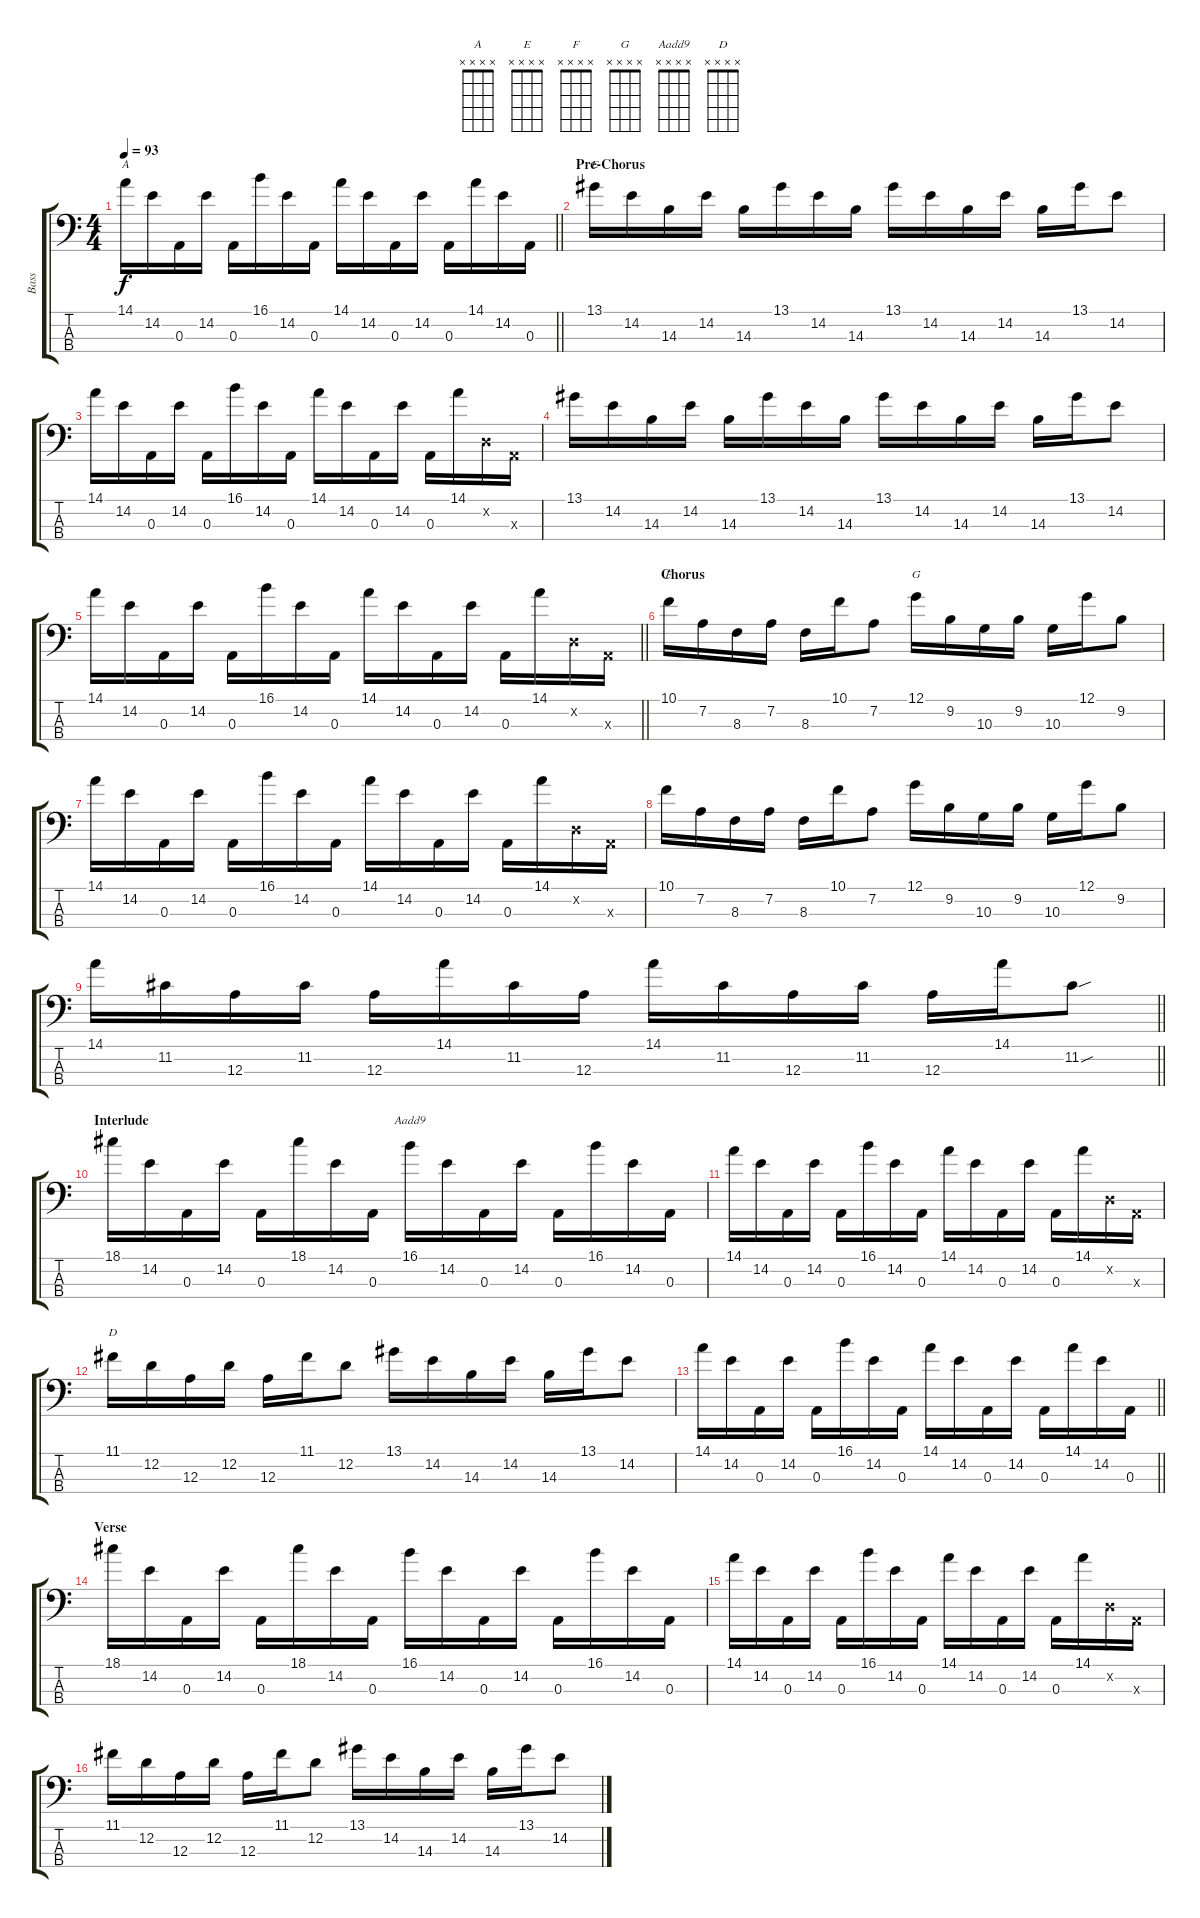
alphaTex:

\track ("Bass" "Bass") {instrument electricbasspick}
\staff {score tabs}
\tuning (G2 D2 A1 E1) {hide}
\chord ("A" x x x x)
\chord ("E" x x x x)
\chord ("F" x x x x)
\chord ("G" x x x x)
\chord ("Aadd9" x x x x)
\chord ("D" x x x x)
\ts (4 4)
\tempo 93
\clef f4
\barLineRight lightlight
\ks c
14.1.16{ch "A" dy f} 14.2.16 0.3.16 14.2.16 0.3.16 16.1.16 14.2.16 0.3.16 14.1.16 14.2.16 0.3.16 14.2.16 0.3.16 14.1.16 14.2.16 0.3.16 |
\section ("" "Pre-Chorus")
13.1.16{ch "E"} 14.2.16 14.3.16 14.2.16 14.3.16 13.1.16 14.2.16 14.3.16 13.1.16 14.2.16 14.3.16 14.2.16 14.3.16 13.1.16 14.2.8 |
14.1.16 14.2.16 0.3.16 14.2.16 0.3.16 16.1.16 14.2.16 0.3.16 14.1.16 14.2.16 0.3.16 14.2.16 0.3.16 14.1.16 0.2{x}.16 0.3{x}.16 |
13.1.16 14.2.16 14.3.16 14.2.16 14.3.16 13.1.16 14.2.16 14.3.16 13.1.16 14.2.16 14.3.16 14.2.16 14.3.16 13.1.16 14.2.8 |
\barLineRight lightlight
14.1.16 14.2.16 0.3.16 14.2.16 0.3.16 16.1.16 14.2.16 0.3.16 14.1.16 14.2.16 0.3.16 14.2.16 0.3.16 14.1.16 0.2{x}.16 0.3{x}.16 |
\section ("" "Chorus")
10.1.16{ch "F"} 7.2.16 8.3.16 7.2.16 8.3.16 10.1.16 7.2.8 12.1.16{ch "G"} 9.2.16 10.3.16 9.2.16 10.3.16 12.1.16 9.2.8 |
14.1.16 14.2.16 0.3.16 14.2.16 0.3.16 16.1.16 14.2.16 0.3.16 14.1.16 14.2.16 0.3.16 14.2.16 0.3.16 14.1.16 0.2{x}.16 0.3{x}.16 |
10.1.16 7.2.16 8.3.16 7.2.16 8.3.16 10.1.16 7.2.8 12.1.16 9.2.16 10.3.16 9.2.16 10.3.16 12.1.16 9.2.8 |
\barLineRight lightlight
14.1.16 11.2.16 12.3.16 11.2.16 12.3.16 14.1.16 11.2.16 12.3.16 14.1.16 11.2.16 12.3.16 11.2.16 12.3.16 14.1.16 11.2{sou}.8 |
\section ("" "Interlude")
18.1.16 14.2.16 0.3.16 14.2.16 0.3.16 18.1.16 14.2.16 0.3.16 16.1.16{ch "Aadd9"} 14.2.16 0.3.16 14.2.16 0.3.16 16.1.16 14.2.16 0.3.16 |
14.1.16 14.2.16 0.3.16 14.2.16 0.3.16 16.1.16 14.2.16 0.3.16 14.1.16 14.2.16 0.3.16 14.2.16 0.3.16 14.1.16 0.2{x}.16 0.3{x}.16 |
11.1.16{ch "D"} 12.2.16 12.3.16 12.2.16 12.3.16 11.1.16 12.2.8 13.1.16 14.2.16 14.3.16 14.2.16 14.3.16 13.1.16 14.2.8 |
\barLineRight lightlight
14.1.16 14.2.16 0.3.16 14.2.16 0.3.16 16.1.16 14.2.16 0.3.16 14.1.16 14.2.16 0.3.16 14.2.16 0.3.16 14.1.16 14.2.16 0.3.16 |
\section ("" "Verse")
18.1.16 14.2.16 0.3.16 14.2.16 0.3.16 18.1.16 14.2.16 0.3.16 16.1.16 14.2.16 0.3.16 14.2.16 0.3.16 16.1.16 14.2.16 0.3.16 |
14.1.16 14.2.16 0.3.16 14.2.16 0.3.16 16.1.16 14.2.16 0.3.16 14.1.16 14.2.16 0.3.16 14.2.16 0.3.16 14.1.16 0.2{x}.16 0.3{x}.16 |
11.1.16 12.2.16 12.3.16 12.2.16 12.3.16 11.1.16 12.2.8 13.1.16 14.2.16 14.3.16 14.2.16 14.3.16 13.1.16 14.2.8
